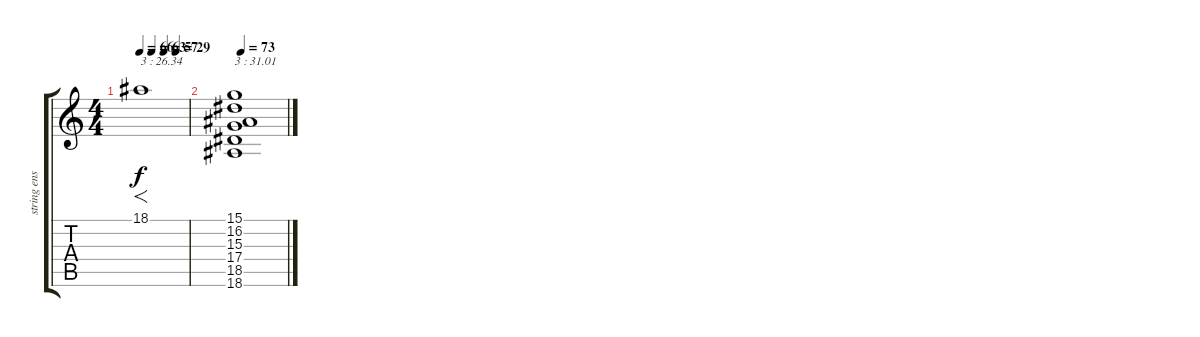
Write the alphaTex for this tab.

\track ("string ensemble" "string ens") {instrument stringensemble1}
\staff {score tabs}
\tuning (E4 B3 G3 D3 A2 E2) {hide}
\ts (4 4)
\tempo 66
\tempo (63 0.25)
\tempo (57 0.5)
\tempo (29 0.75)
\clef g2
\ks c
18.1.1{f txt "3 : 26.34" dy f} |
\tempo 73
(15.1 16.2 15.3 17.4 18.5 18.6).1{txt "3 : 31.01"}
